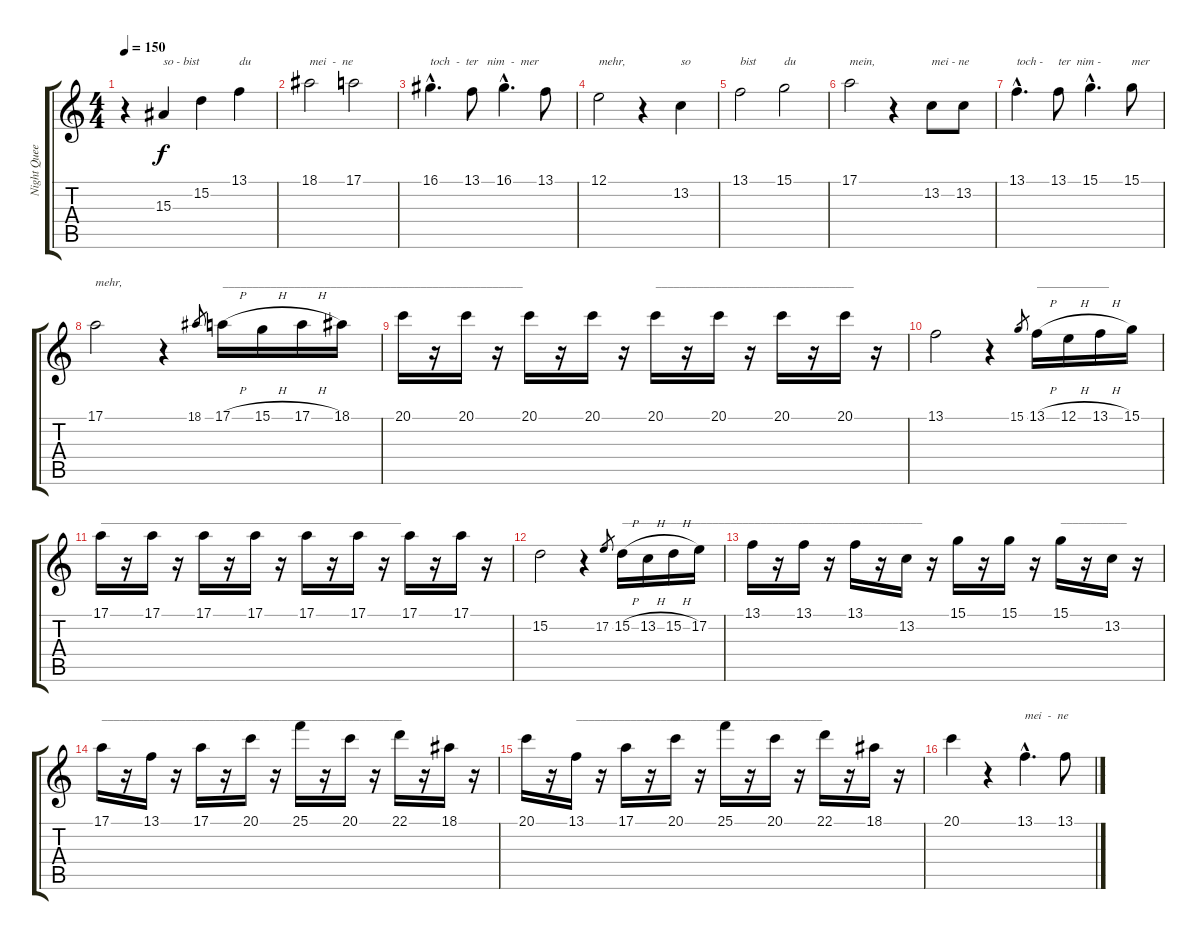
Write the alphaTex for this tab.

\track ("Night Queen (Soprano)" "Night Quee") {instrument voiceoohs}
\staff {score tabs}
\tuning (E4 B3 G3 D3 A2 E2) {hide}
\ts (4 4)
\tempo 150
\clef g2
\ks c
r.4{dy f} 15.3.4{txt "so - bist"} 15.2.4 13.1.4{txt "du"} |
18.1.2{txt "mei  -  ne"} 17.1.2 |
16.1{hac}.4{d txt "toch  -  ter   nim  -  mer"} 13.1.8 16.1{hac}.4{d} 13.1.8 |
12.1.2{txt "mehr,"} r.4 13.2.4{txt "so"} |
13.1.2{txt "bist"} 15.1.2{txt "du"} |
17.1.2{txt "mein,"} r.4 13.2.8{txt "mei - ne"} 13.2.8 |
13.1{hac}.4{d txt "toch -"} 13.1.8{txt "ter  nim -"} 15.1{hac}.4{d} 15.1.8{txt "mer"} |
17.1.2{txt "mehr,"} r.4 18.1.8{gr} 17.1{h}.16{txt "__________________________________________________"} 15.1{h}.16 17.1{h}.16 18.1.16 |
20.1.16 r.16 20.1.16 r.16 20.1.16 r.16 20.1.16 r.16 20.1.16{txt "_________________________________"} r.16 20.1.16 r.16 20.1.16 r.16 20.1.16 r.16 |
13.1.2 r.4 15.1.8{gr} 13.1{h}.16{txt "____________"} 12.1{h}.16 13.1{h}.16 15.1.16 |
17.1.16{txt "__________________________________________________"} r.16 17.1.16 r.16 17.1.16 r.16 17.1.16 r.16 17.1.16 r.16 17.1.16 r.16 17.1.16 r.16 17.1.16 r.16 |
15.2.2 r.4 17.2.8{gr} 15.2{h}.16{txt "__________________________________________________"} 13.2{h}.16 15.2{h}.16 17.2.16 |
13.1.16 r.16 13.1.16 r.16 13.1.16 r.16 13.2.16 r.16 15.1.16 r.16 15.1.16 r.16 15.1.16{txt "___________"} r.16 13.2.16 r.16 |
17.1.16{txt "__________________________________________________"} r.16 13.1.16 r.16 17.1.16 r.16 20.1.16 r.16 25.1.16 r.16 20.1.16 r.16 22.1.16 r.16 18.1.16 r.16 |
20.1.16 r.16 13.1.16{txt "_________________________________________"} r.16 17.1.16 r.16 20.1.16 r.16 25.1.16 r.16 20.1.16 r.16 22.1.16 r.16 18.1.16 r.16 |
20.1.4 r.4 13.1{hac}.4{d txt "mei  -  ne"} 13.1.8
